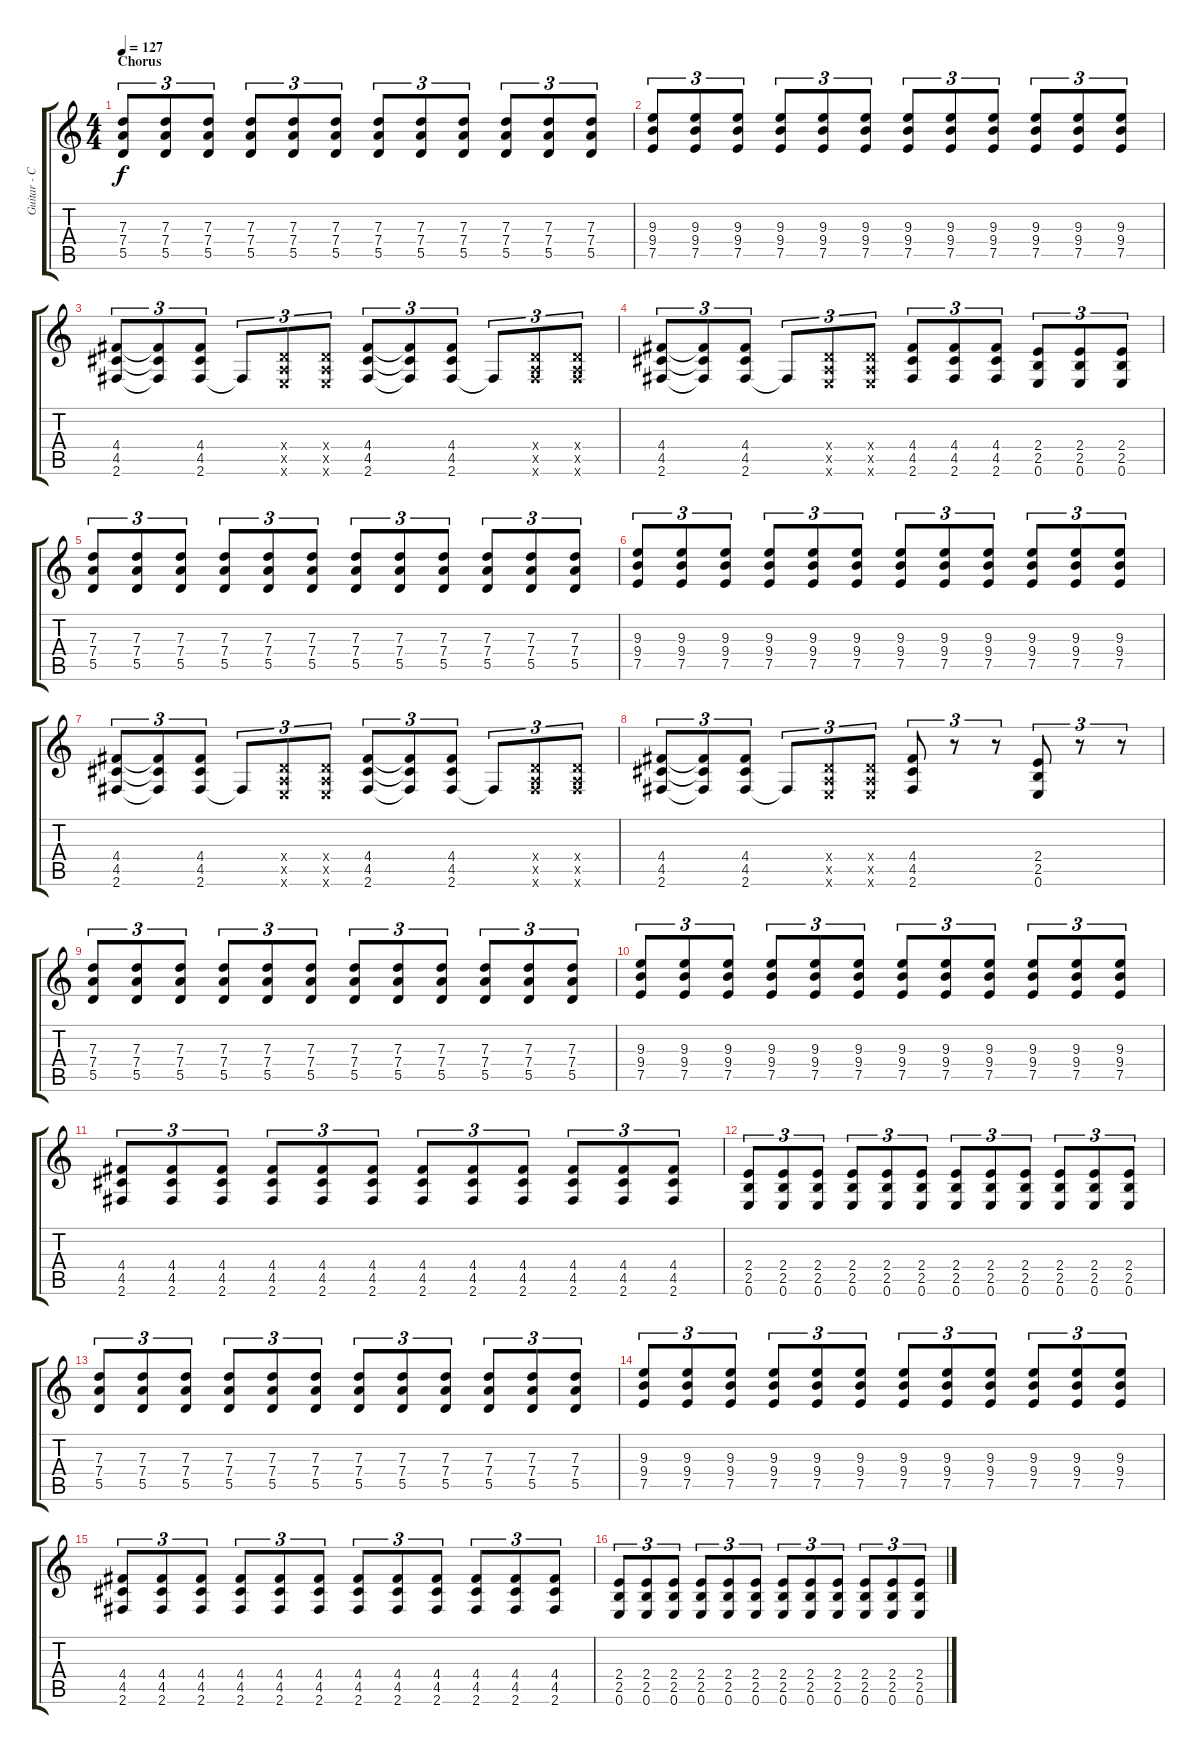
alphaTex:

\track ("Guitar - Clean" "Guitar - C") {instrument electricguitarclean}
\staff {score tabs}
\tuning (E4 B3 G3 D3 A2 E2) {hide}
\ts (4 4)
\section ("" "Chorus")
\tempo 127
\clef g2
\ks c
(7.3 7.4 5.5).8{tu (3 2) dy f instrument distortionguitar} (7.3 7.4 5.5).8{tu (3 2)} (7.3 7.4 5.5).8{tu (3 2)} (7.3 7.4 5.5).8{tu (3 2)} (7.3 7.4 5.5).8{tu (3 2)} (7.3 7.4 5.5).8{tu (3 2)} (7.3 7.4 5.5).8{tu (3 2)} (7.3 7.4 5.5).8{tu (3 2)} (7.3 7.4 5.5).8{tu (3 2)} (7.3 7.4 5.5).8{tu (3 2)} (7.3 7.4 5.5).8{tu (3 2)} (7.3 7.4 5.5).8{tu (3 2)} |
(9.3 9.4 7.5).8{tu (3 2)} (9.3 9.4 7.5).8{tu (3 2)} (9.3 9.4 7.5).8{tu (3 2)} (9.3 9.4 7.5).8{tu (3 2)} (9.3 9.4 7.5).8{tu (3 2)} (9.3 9.4 7.5).8{tu (3 2)} (9.3 9.4 7.5).8{tu (3 2)} (9.3 9.4 7.5).8{tu (3 2)} (9.3 9.4 7.5).8{tu (3 2)} (9.3 9.4 7.5).8{tu (3 2)} (9.3 9.4 7.5).8{tu (3 2)} (9.3 9.4 7.5).8{tu (3 2)} |
(4.4 4.5 2.6).8{tu (3 2)} (4.4{t} 4.5{t} 2.6{t}).8{tu (3 2)} (4.4 4.5 2.6).8{tu (3 2)} 2.6{t}.8{tu (3 2)} (0.4{x} 0.5{x} 0.6{x}).8{tu (3 2)} (0.4{x} 0.5{x} 0.6{x}).8{tu (3 2)} (4.4 4.5 2.6).8{tu (3 2)} (4.4{t} 4.5{t} 2.6{t}).8{tu (3 2)} (4.4 4.5 2.6).8{tu (3 2)} 2.6{t}.8{tu (3 2)} (0.4{x} 0.5{x} 2.6{x}).8{tu (3 2)} (0.4{x} 0.5{x} 2.6{x}).8{tu (3 2)} |
(4.4 4.5 2.6).8{tu (3 2)} (4.4{t} 4.5{t} 2.6{t}).8{tu (3 2)} (4.4 4.5 2.6).8{tu (3 2)} 2.6{t}.8{tu (3 2)} (0.4{x} 0.5{x} 0.6{x}).8{tu (3 2)} (0.4{x} 0.5{x} 0.6{x}).8{tu (3 2)} (4.4 4.5 2.6).8{tu (3 2)} (4.4 4.5 2.6).8{tu (3 2)} (4.4 4.5 2.6).8{tu (3 2)} (2.4 2.5 0.6).8{tu (3 2)} (2.4 2.5 0.6).8{tu (3 2)} (2.4 2.5 0.6).8{tu (3 2)} |
(7.3 7.4 5.5).8{tu (3 2)} (7.3 7.4 5.5).8{tu (3 2)} (7.3 7.4 5.5).8{tu (3 2)} (7.3 7.4 5.5).8{tu (3 2)} (7.3 7.4 5.5).8{tu (3 2)} (7.3 7.4 5.5).8{tu (3 2)} (7.3 7.4 5.5).8{tu (3 2)} (7.3 7.4 5.5).8{tu (3 2)} (7.3 7.4 5.5).8{tu (3 2)} (7.3 7.4 5.5).8{tu (3 2)} (7.3 7.4 5.5).8{tu (3 2)} (7.3 7.4 5.5).8{tu (3 2)} |
(9.3 9.4 7.5).8{tu (3 2)} (9.3 9.4 7.5).8{tu (3 2)} (9.3 9.4 7.5).8{tu (3 2)} (9.3 9.4 7.5).8{tu (3 2)} (9.3 9.4 7.5).8{tu (3 2)} (9.3 9.4 7.5).8{tu (3 2)} (9.3 9.4 7.5).8{tu (3 2)} (9.3 9.4 7.5).8{tu (3 2)} (9.3 9.4 7.5).8{tu (3 2)} (9.3 9.4 7.5).8{tu (3 2)} (9.3 9.4 7.5).8{tu (3 2)} (9.3 9.4 7.5).8{tu (3 2)} |
(4.4 4.5 2.6).8{tu (3 2)} (4.4{t} 4.5{t} 2.6{t}).8{tu (3 2)} (4.4 4.5 2.6).8{tu (3 2)} 2.6{t}.8{tu (3 2)} (0.4{x} 0.5{x} 0.6{x}).8{tu (3 2)} (0.4{x} 0.5{x} 0.6{x}).8{tu (3 2)} (4.4 4.5 2.6).8{tu (3 2)} (4.4{t} 4.5{t} 2.6{t}).8{tu (3 2)} (4.4 4.5 2.6).8{tu (3 2)} 2.6{t}.8{tu (3 2)} (0.4{x} 0.5{x} 2.6{x}).8{tu (3 2)} (0.4{x} 0.5{x} 2.6{x}).8{tu (3 2)} |
(4.4 4.5 2.6).8{tu (3 2)} (4.4{t} 4.5{t} 2.6{t}).8{tu (3 2)} (4.4 4.5 2.6).8{tu (3 2)} 2.6{t}.8{tu (3 2)} (0.4{x} 0.5{x} 0.6{x}).8{tu (3 2)} (0.4{x} 0.5{x} 0.6{x}).8{tu (3 2)} (4.4 4.5 2.6).8{tu (3 2)} r.8{tu (3 2)} r.8{tu (3 2)} (2.4 2.5 0.6).8{tu (3 2)} r.8{tu (3 2)} r.8{tu (3 2)} |
(7.3 7.4 5.5).8{tu (3 2)} (7.3 7.4 5.5).8{tu (3 2)} (7.3 7.4 5.5).8{tu (3 2)} (7.3 7.4 5.5).8{tu (3 2)} (7.3 7.4 5.5).8{tu (3 2)} (7.3 7.4 5.5).8{tu (3 2)} (7.3 7.4 5.5).8{tu (3 2)} (7.3 7.4 5.5).8{tu (3 2)} (7.3 7.4 5.5).8{tu (3 2)} (7.3 7.4 5.5).8{tu (3 2)} (7.3 7.4 5.5).8{tu (3 2)} (7.3 7.4 5.5).8{tu (3 2)} |
(9.3 9.4 7.5).8{tu (3 2)} (9.3 9.4 7.5).8{tu (3 2)} (9.3 9.4 7.5).8{tu (3 2)} (9.3 9.4 7.5).8{tu (3 2)} (9.3 9.4 7.5).8{tu (3 2)} (9.3 9.4 7.5).8{tu (3 2)} (9.3 9.4 7.5).8{tu (3 2)} (9.3 9.4 7.5).8{tu (3 2)} (9.3 9.4 7.5).8{tu (3 2)} (9.3 9.4 7.5).8{tu (3 2)} (9.3 9.4 7.5).8{tu (3 2)} (9.3 9.4 7.5).8{tu (3 2)} |
(4.4 4.5 2.6).8{tu (3 2)} (4.4 4.5 2.6).8{tu (3 2)} (4.4 4.5 2.6).8{tu (3 2)} (4.4 4.5 2.6).8{tu (3 2)} (4.4 4.5 2.6).8{tu (3 2)} (4.4 4.5 2.6).8{tu (3 2)} (4.4 4.5 2.6).8{tu (3 2)} (4.4 4.5 2.6).8{tu (3 2)} (4.4 4.5 2.6).8{tu (3 2)} (4.4 4.5 2.6).8{tu (3 2)} (4.4 4.5 2.6).8{tu (3 2)} (4.4 4.5 2.6).8{tu (3 2)} |
(2.4 2.5 0.6).8{tu (3 2)} (2.4 2.5 0.6).8{tu (3 2)} (2.4 2.5 0.6).8{tu (3 2)} (2.4 2.5 0.6).8{tu (3 2)} (2.4 2.5 0.6).8{tu (3 2)} (2.4 2.5 0.6).8{tu (3 2)} (2.4 2.5 0.6).8{tu (3 2)} (2.4 2.5 0.6).8{tu (3 2)} (2.4 2.5 0.6).8{tu (3 2)} (2.4 2.5 0.6).8{tu (3 2)} (2.4 2.5 0.6).8{tu (3 2)} (2.4 2.5 0.6).8{tu (3 2)} |
(7.3 7.4 5.5).8{tu (3 2)} (7.3 7.4 5.5).8{tu (3 2)} (7.3 7.4 5.5).8{tu (3 2)} (7.3 7.4 5.5).8{tu (3 2)} (7.3 7.4 5.5).8{tu (3 2)} (7.3 7.4 5.5).8{tu (3 2)} (7.3 7.4 5.5).8{tu (3 2)} (7.3 7.4 5.5).8{tu (3 2)} (7.3 7.4 5.5).8{tu (3 2)} (7.3 7.4 5.5).8{tu (3 2)} (7.3 7.4 5.5).8{tu (3 2)} (7.3 7.4 5.5).8{tu (3 2)} |
(9.3 9.4 7.5).8{tu (3 2)} (9.3 9.4 7.5).8{tu (3 2)} (9.3 9.4 7.5).8{tu (3 2)} (9.3 9.4 7.5).8{tu (3 2)} (9.3 9.4 7.5).8{tu (3 2)} (9.3 9.4 7.5).8{tu (3 2)} (9.3 9.4 7.5).8{tu (3 2)} (9.3 9.4 7.5).8{tu (3 2)} (9.3 9.4 7.5).8{tu (3 2)} (9.3 9.4 7.5).8{tu (3 2)} (9.3 9.4 7.5).8{tu (3 2)} (9.3 9.4 7.5).8{tu (3 2)} |
(4.4 4.5 2.6).8{tu (3 2)} (4.4 4.5 2.6).8{tu (3 2)} (4.4 4.5 2.6).8{tu (3 2)} (4.4 4.5 2.6).8{tu (3 2)} (4.4 4.5 2.6).8{tu (3 2)} (4.4 4.5 2.6).8{tu (3 2)} (4.4 4.5 2.6).8{tu (3 2)} (4.4 4.5 2.6).8{tu (3 2)} (4.4 4.5 2.6).8{tu (3 2)} (4.4 4.5 2.6).8{tu (3 2)} (4.4 4.5 2.6).8{tu (3 2)} (4.4 4.5 2.6).8{tu (3 2)} |
(2.4 2.5 0.6).8{tu (3 2)} (2.4 2.5 0.6).8{tu (3 2)} (2.4 2.5 0.6).8{tu (3 2)} (2.4 2.5 0.6).8{tu (3 2)} (2.4 2.5 0.6).8{tu (3 2)} (2.4 2.5 0.6).8{tu (3 2)} (2.4 2.5 0.6).8{tu (3 2)} (2.4 2.5 0.6).8{tu (3 2)} (2.4 2.5 0.6).8{tu (3 2)} (2.4 2.5 0.6).8{tu (3 2)} (2.4 2.5 0.6).8{tu (3 2)} (2.4 2.5 0.6).8{tu (3 2)}
